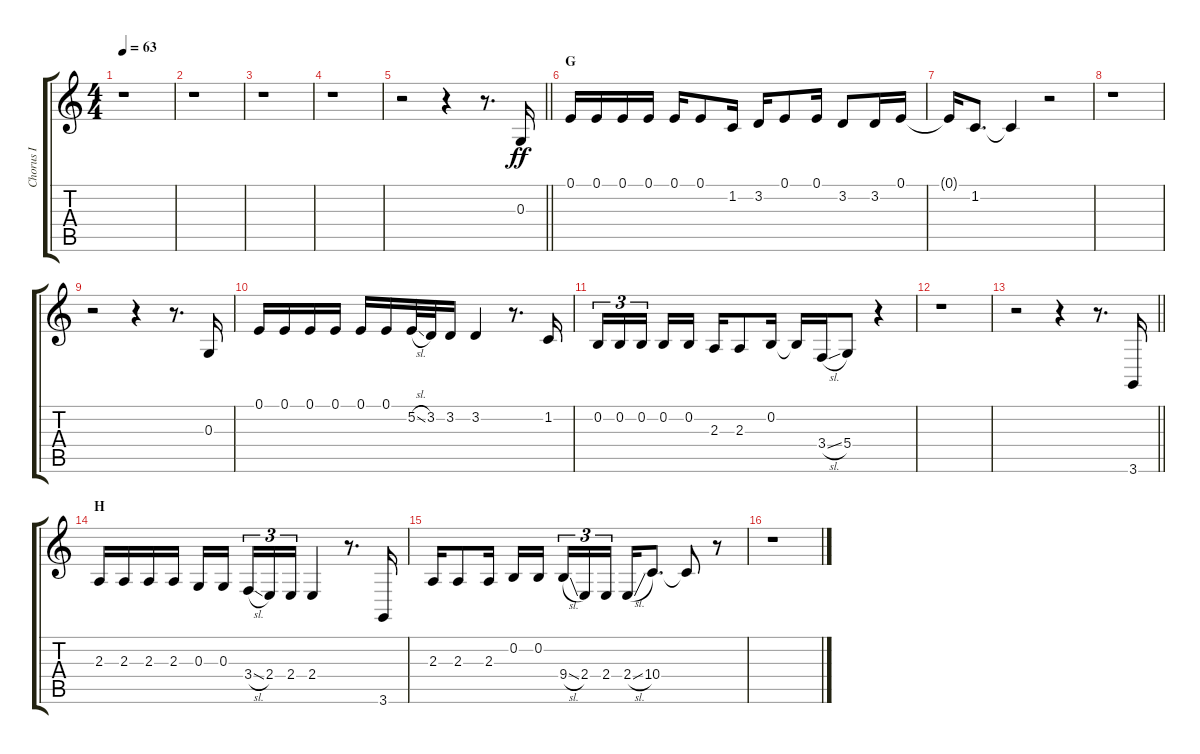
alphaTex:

\track ("Chorus I" "Chorus I") {instrument voiceoohs}
\staff {score tabs}
\tuning (E4 B3 G3 D3 A2 E2) {hide}
\ts (4 4)
\tempo 63
\clef g2
\ks c
r.1{dy ff} |
r.1 |
r.1 |
r.1 |
\barLineRight lightlight
r.2 r.4 r.8{d} 0.3.16 |
\section ("" "G")
0.1.16 0.1.16 0.1.16 0.1.16 0.1.16 0.1.8 1.2.16 3.2.16 0.1.8 0.1.16 3.2.8 3.2.16 0.1.16 |
0.1{t}.16 1.2.8{d} 1.2{t}.4 r.2 |
r.1 |
r.2 r.4 r.8{d} 0.3.16 |
0.1.16 0.1.16 0.1.16 0.1.16 0.1.16 0.1.16 5.2{sl}.32 3.2.32 3.2.16 3.2.4 r.8{d} 1.2.16 |
0.2.16{tu (3 2)} 0.2.16{tu (3 2)} 0.2.16{tu (3 2) beam splitsecondary} 0.2.16 0.2.16 2.3.16 2.3.8 0.2.16 0.2{t}.16 3.4{sl}.16 5.4.8 r.4 |
r.1 |
\barLineRight lightlight
r.2 r.4 r.8{d} 3.6.16 |
\section ("" "H")
2.3.16 2.3.16 2.3.16 2.3.16 0.3.16 0.3.16{beam splitsecondary} 3.4{sl}.16{tu (3 2)} 2.4.16{tu (3 2)} 2.4.16{tu (3 2)} 2.4.4 r.8{d} 3.6.16 |
2.3.16 2.3.8 2.3.16 0.2.16 0.2.16{beam splitsecondary} 9.4{sl}.16{tu (3 2)} 2.4.16{tu (3 2)} 2.4.16{tu (3 2)} 2.4{sl}.16 10.4.8{d} 10.4{t}.8 r.8 |
r.1
